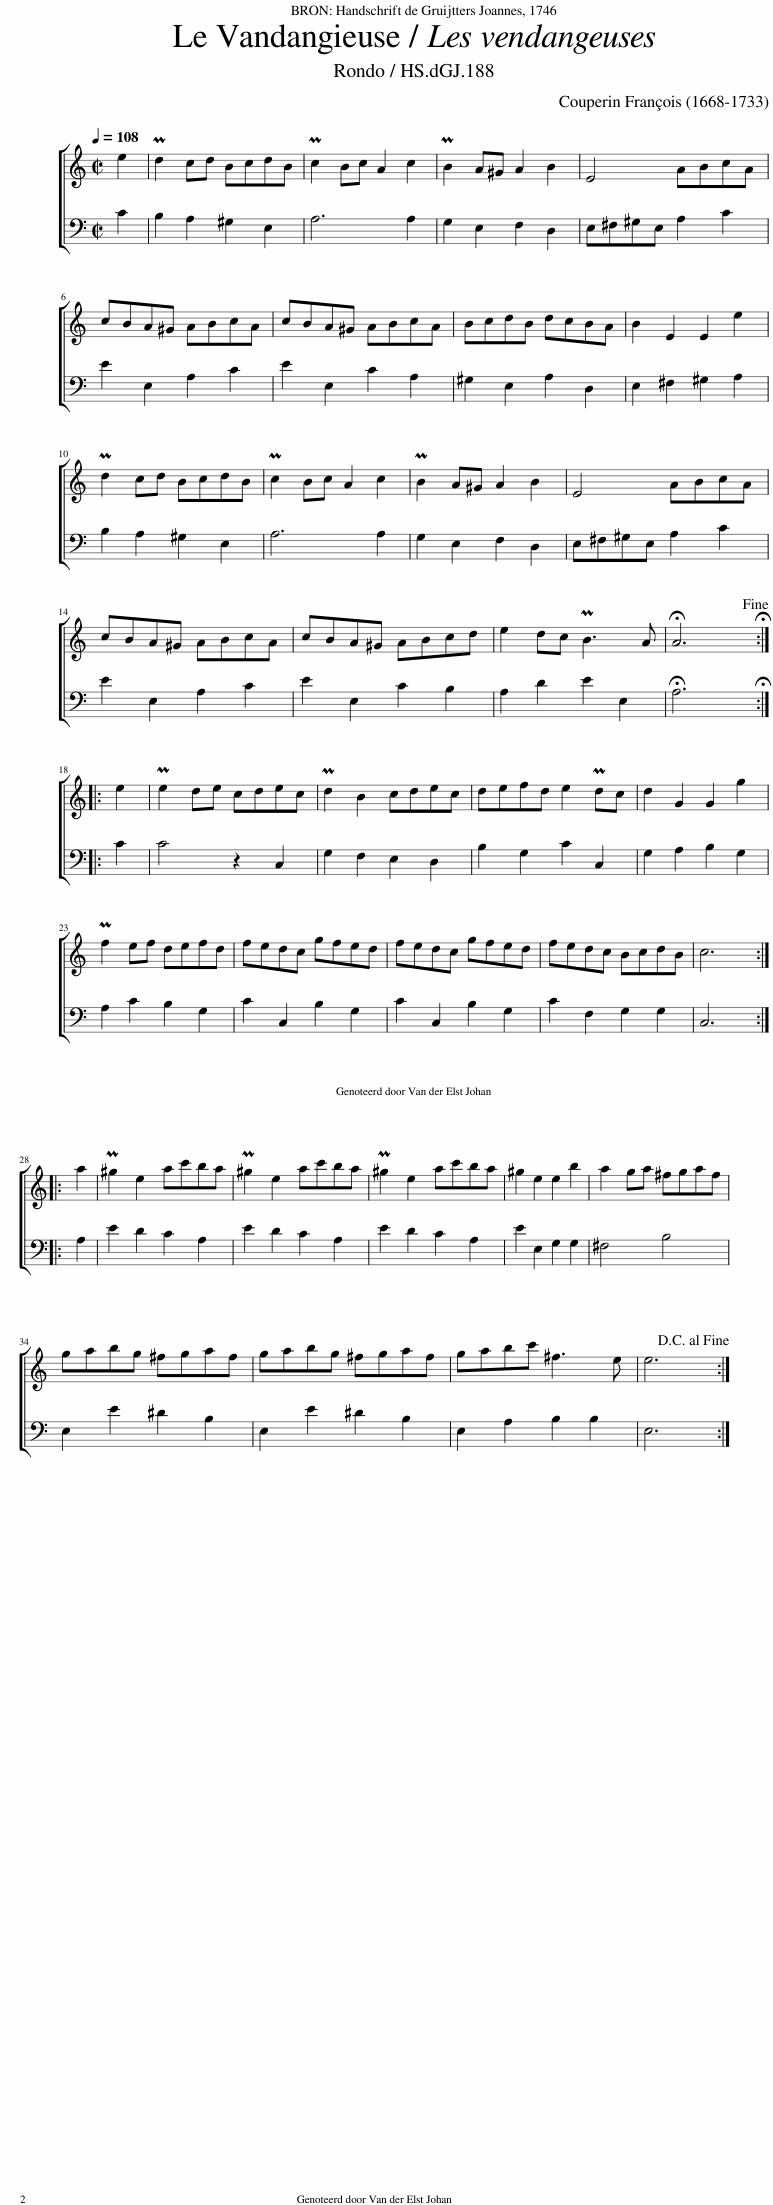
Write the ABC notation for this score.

X:1
%%score [ 1 2 ]
L:1/8
Q:1/4=108
M:2/2
I:linebreak $
K:C
V:1 treble
V:2 bass
V:1
 e2 | Pd2 cd BcdB | Pc2 Bc A2 c2 | PB2 A^G A2 B2 | E4 ABcA |$ %5
 cBA^G ABcA | cBA^G ABcA | BcdB dcBA | B2 E2 E2 e2 |$ Pd2 cd BcdB | %10
 Pc2 Bc A2 c2 | PB2 A^G A2 B2 | E4 ABcA |$ cBA^G ABcA | cBA^G ABcd | %15
 e2 dc PB3 A | !fermata!A6!fine! ::$ e2 | Pe2 de cdec | Pd2 B2 cdec | %20
 defd e2 Pdc | d2 G2 G2 g2 |$ Pf2 ef defd | fedc gfed | fedc gfed | %25
 fedc BcdB | c6 ::$ a2 | P^g2 e2 ac'ba | P^g2 e2 ac'ba | %30
 P^g2 e2 ac'ba | ^g2 e2 e2 b2 | a2 ga ^fgaf |$ gabg ^fgaf | gabg ^fgaf | %35
 gabc' ^f3 e | e6!D.C.! :| %37
V:2
 C2 | B,2 A,2 ^G,2 E,2 | A,6 A,2 | G,2 E,2 F,2 D,2 | E,^F,^G,E, A,2 C2 |$ %5
 E2 E,2 A,2 C2 | E2 E,2 C2 A,2 | ^G,2 E,2 A,2 D,2 | E,2 ^F,2 ^G,2 A,2 |$ B,2 A,2 ^G,2 E,2 | %10
 A,6 A,2 | G,2 E,2 F,2 D,2 | E,^F,^G,E, A,2 C2 |$ E2 E,2 A,2 C2 | E2 E,2 C2 B,2 | %15
 A,2 D2 E2 E,2 | !fermata!A,6 ::$ C2 | C4 z2 C,2 | G,2 F,2 E,2 D,2 | %20
 B,2 G,2 C2 C,2 | G,2 A,2 B,2 G,2 |$ A,2 C2 B,2 G,2 | C2 C,2 B,2 G,2 | C2 C,2 B,2 G,2 | %25
 C2 F,2 G,2 G,2 | C,6 ::$ A,2 | E2 D2 C2 A,2 | E2 D2 C2 A,2 | %30
 E2 D2 C2 A,2 | E2 E,2 G,2 G,2 | ^F,4 B,4 |$ E,2 E2 ^D2 B,2 | E,2 E2 ^D2 B,2 | %35
 E,2 A,2 B,2 B,2 | E,6 :| %37
